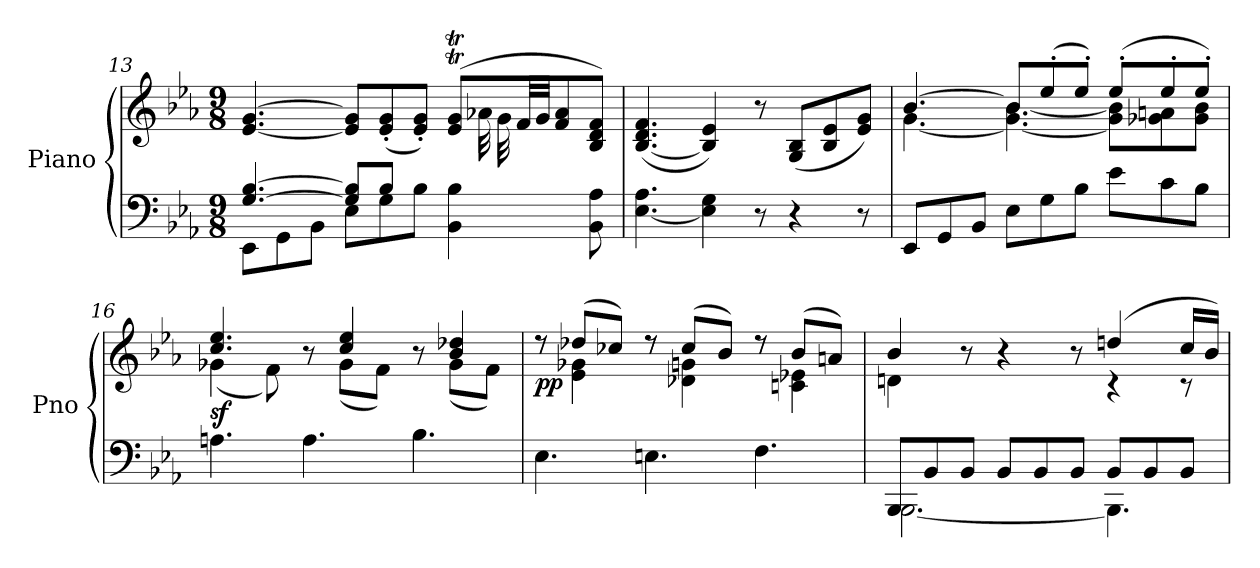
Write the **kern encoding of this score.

**kern	**kern	**dynam
*part1	*part1	*part1
*staff2	*staff1	*staff1/2
*I"Piano	*	*
*I'Pno	*	*
*clefF4	*clefG2	*
*k[b-e-a-]	*k[b-e-a-]	*
*M9/8	*M9/8	*
=13	=13	=13
*^	*^	*
[4.G/ [4.B-/	8EE-\L	[4.e-/ [4.g/	2.ryy	.
.	8GG\	.	.	.
.	8BB-\J	.	.	.
8G/] 8B-/]L	8E-\L	8e-/] 8g/]L	.	.
8B-/J	8G\	(>8e-/' 8g/'	.	.
2ryy	8B-\J	8e-/' 8g/'J)	.	.
*	*	*	*Xtuplet	*
.	4BB-\ 4B-\	(8e-/T 8g/TL	40ryy	.
.	.	.	40a-	.
.	.	.	40g	.
.	.	.	40f/LL	.
.	.	.	40g/JJ	.
.	.	8f/ 8a-/	4ryy	.
.	8BB-\ 8A-\	8B-/ 8d/ 8f/J)	.	.
*v	*v	*	*	*
*	*v	*v	*
=14	=14	=14
[4.E-\ 4.A-\	([4.B-/ 4.d/ 4.f/	.
4E-\] 4G\	4B-/] 4e-/)	.
8r	8r	.
4r	(8G/ 8B-/L	.
.	8B-/ 8e-/	.
8r	8e-/ 8g/J)	.
!!LO:PB:g=z
=15	=15	=15
*	*^	*
8EE-/L	[4.b-/	[4.g\	.
8GG/	.	.	.
8BB-/J	.	.	.
!	!	!	!LO:DY:b
8E-\L	8b-/L]	4.g\_ [4.b-\	other-dynamics
8G\	(>8ee-'/	.	.
8B-\J	8ee-'/J)	.	.
8e-\L	(>8ee-'/L	8g\] 8b-\]L	.
8c\	8ee-'/	8g-X\ 8an\	.
8B-\J	8ee-'/J)	8g-\ 8b-\J	.
=16	=16	=16	=16
!	!	!	!LO:DY:b
4.An\	4.cc/ 4.ee-/	(4g-X\	sf
!	!	!	!LO:DY:b
.	.	8f\)	other-dynamics
4.A\	8r	8ryy	.
.	4cc/ 4ee-/	(8g-\L	.
.	.	8f\J)	.
4.B-\	8r	8ryy	.
.	4b-/ 4dd-X/	(8g-\L	.
.	.	8f\J)	.
=17	=17	=17	=17
!	!	!	!LO:DY:b
4.E-\	8r	8rdd	pp
.	(8dd-X/L	4e-\ 4g-X\	.
.	8cc-X/J)	.	.
4.En\	8r	8rdd	.
.	(8cc-/L	4d-X\ 4gn\	.
.	8b-/J)	.	.
4.F\	8r	8rdd	.
.	(8b-/L	4cn\ 4e-X\	.
.	8an/J)	.	.
!!LO:LB:g=z	!!
=18	=18	=18	=18
*^	*	*	*
8BBB-/L	[2.BBB-\	4b-/	4dn\	.
8BB-/	.	.	.	.
8BB-/J	.	8r	2ryy	.
8BB-/L	.	4r	.	.
8BB-/	.	.	.	.
8BB-/J	.	8r	.	.
8BB-/L	4.BBB-\]	(4ddn/	4r	.
8BB-/	.	.	.	.
8BB-/J	.	16cc/LL	8r	.
.	.	16b-/JJ)	.	.
*v	*v	*	*	*
*	*v	*v	*
=	=	=
*-	*-	*-
